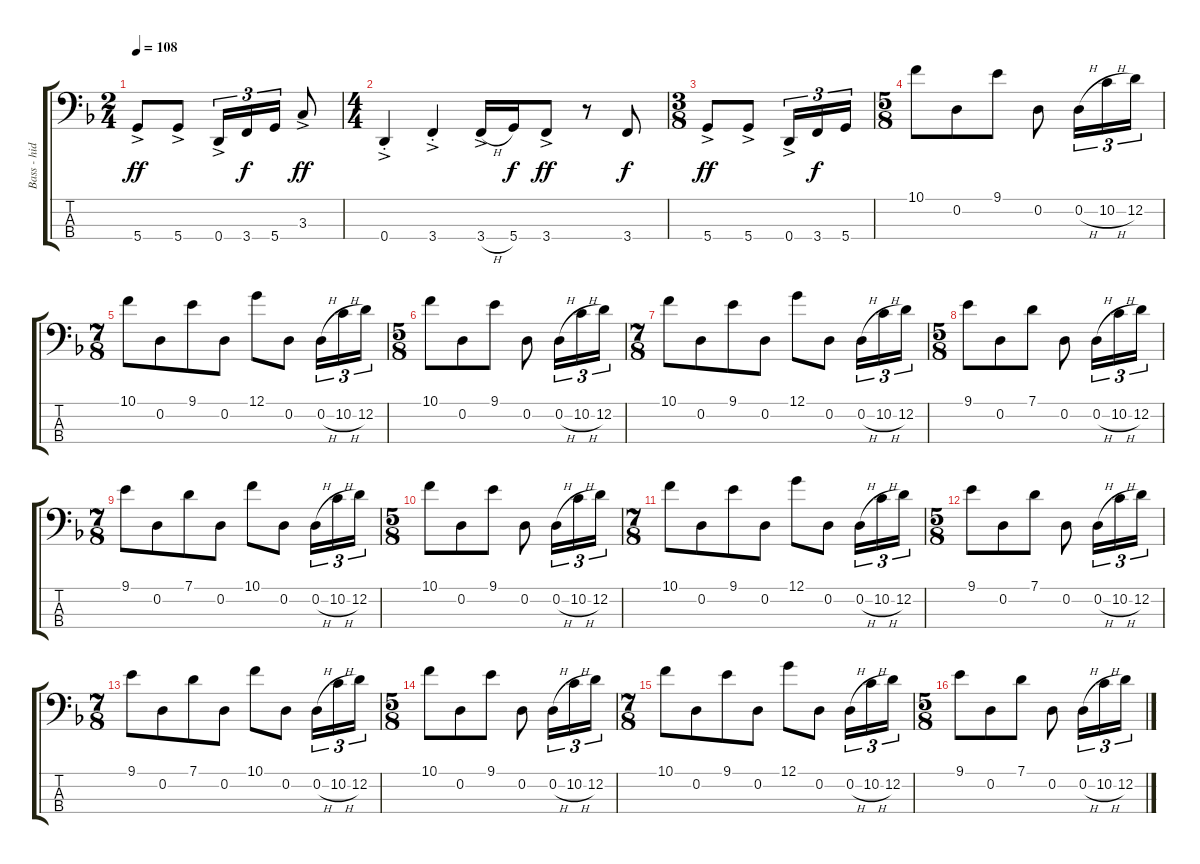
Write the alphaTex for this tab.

\track ("Bass - hidden" "Bass - hid") {instrument electricbasspick}
\staff {score tabs}
\tuning (G2 D2 A1 D1) {hide}
\ts (2 4)
\tempo 108
\clef f4
\ks dminor
5.4{ac}.8{dy ff} 5.4{ac}.8 0.4{ac}.16{tu (3 2)} 3.4.16{tu (3 2) dy f} 5.4.16{tu (3 2)} 3.3{ac}.8{dy ff} |
\ts (4 4)
0.4{ac st}.4 3.4{ac st}.4 3.4{h ac}.16 5.4.16{dy f} 3.4{ac}.8{dy ff} r.8 3.4.8{dy f} |
\ts (3 8)
5.4{ac}.8{dy ff} 5.4{ac}.8 0.4{ac}.16{tu (3 2)} 3.4.16{tu (3 2) dy f} 5.4.16{tu (3 2)} |
\ts (5 8)
10.1.8 0.2.8 9.1.8 0.2.8 0.2{h}.16{tu (3 2)} 10.2{h}.16{tu (3 2)} 12.2.16{tu (3 2)} |
\ts (7 8)
10.1.8 0.2.8 9.1.8 0.2.8 12.1.8 0.2.8 0.2{h}.16{tu (3 2)} 10.2{h}.16{tu (3 2)} 12.2.16{tu (3 2)} |
\ts (5 8)
10.1.8 0.2.8 9.1.8 0.2.8 0.2{h}.16{tu (3 2)} 10.2{h}.16{tu (3 2)} 12.2.16{tu (3 2)} |
\ts (7 8)
10.1.8 0.2.8 9.1.8 0.2.8 12.1.8 0.2.8 0.2{h}.16{tu (3 2)} 10.2{h}.16{tu (3 2)} 12.2.16{tu (3 2)} |
\ts (5 8)
9.1.8 0.2.8 7.1.8 0.2.8 0.2{h}.16{tu (3 2)} 10.2{h}.16{tu (3 2)} 12.2.16{tu (3 2)} |
\ts (7 8)
9.1.8 0.2.8 7.1.8 0.2.8 10.1.8 0.2.8 0.2{h}.16{tu (3 2)} 10.2{h}.16{tu (3 2)} 12.2.16{tu (3 2)} |
\ts (5 8)
10.1.8 0.2.8 9.1.8 0.2.8 0.2{h}.16{tu (3 2)} 10.2{h}.16{tu (3 2)} 12.2.16{tu (3 2)} |
\ts (7 8)
10.1.8 0.2.8 9.1.8 0.2.8 12.1.8 0.2.8 0.2{h}.16{tu (3 2)} 10.2{h}.16{tu (3 2)} 12.2.16{tu (3 2)} |
\ts (5 8)
9.1.8 0.2.8 7.1.8 0.2.8 0.2{h}.16{tu (3 2)} 10.2{h}.16{tu (3 2)} 12.2.16{tu (3 2)} |
\ts (7 8)
9.1.8 0.2.8 7.1.8 0.2.8 10.1.8 0.2.8 0.2{h}.16{tu (3 2)} 10.2{h}.16{tu (3 2)} 12.2.16{tu (3 2)} |
\ts (5 8)
10.1.8 0.2.8 9.1.8 0.2.8 0.2{h}.16{tu (3 2)} 10.2{h}.16{tu (3 2)} 12.2.16{tu (3 2)} |
\ts (7 8)
10.1.8 0.2.8 9.1.8 0.2.8 12.1.8 0.2.8 0.2{h}.16{tu (3 2)} 10.2{h}.16{tu (3 2)} 12.2.16{tu (3 2)} |
\ts (5 8)
9.1.8 0.2.8 7.1.8 0.2.8 0.2{h}.16{tu (3 2)} 10.2{h}.16{tu (3 2)} 12.2.16{tu (3 2)}
